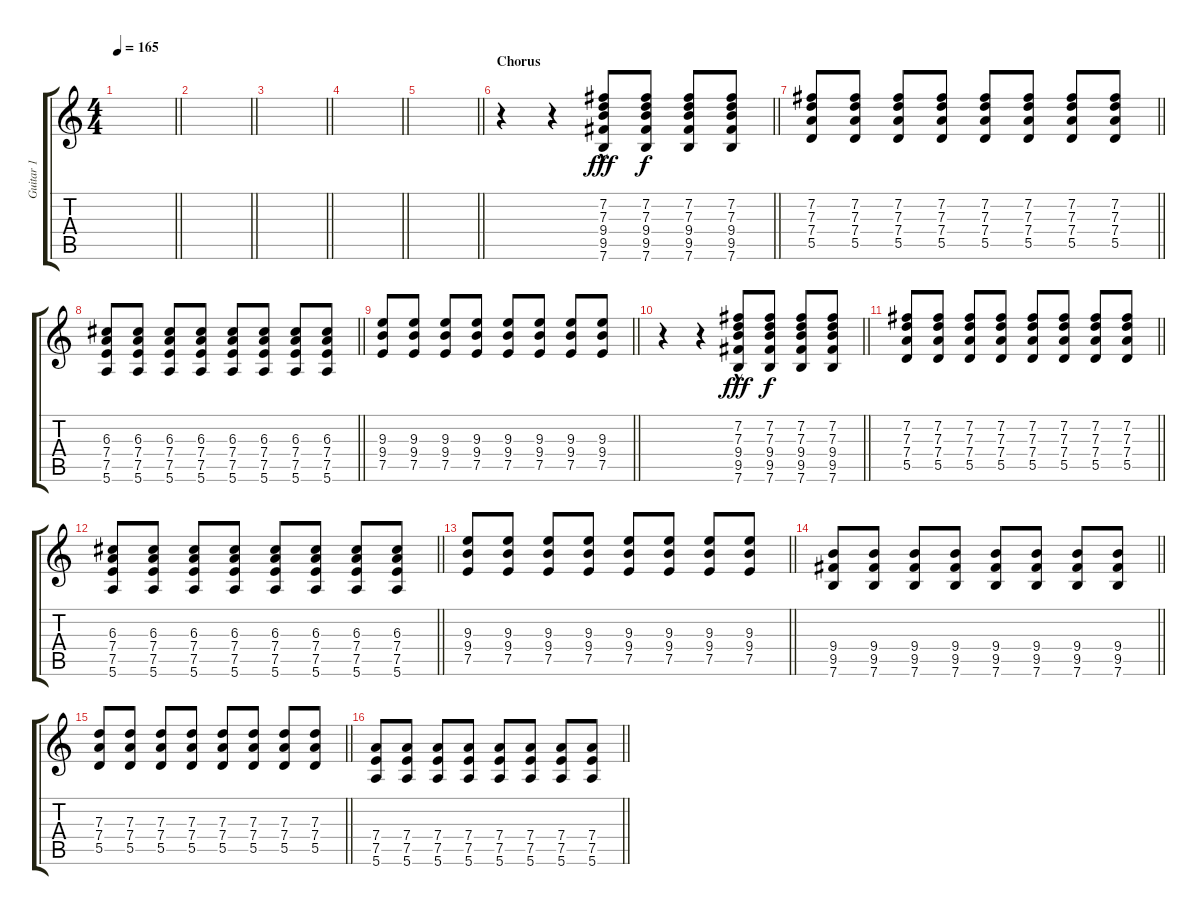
\track ("Guitar 1" "Guitar 1") {instrument distortionguitar}
\staff {score tabs}
\tuning (E4 B3 G3 D3 A2 E2) {hide}
\ts (4 4)
\tempo 165
\clef g2
\barLineRight lightlight
\ks c
|
\barLineRight lightlight
|
\barLineRight lightlight
|
\barLineRight lightlight
|
\barLineRight lightlight
|
\section ("" "Chorus")
\barLineRight lightlight
r.4 r.4 (7.2{hac} 7.3{hac} 9.4{hac} 9.5{hac} 7.6{hac}).8{dy fff} (7.2 7.3 9.4 9.5 7.6).8{dy f} (7.2 7.3 9.4 9.5 7.6).8 (7.2 7.3 9.4 9.5 7.6).8 |
\barLineRight lightlight
(7.2 7.3 7.4 5.5).8 (7.2 7.3 7.4 5.5).8 (7.2 7.3 7.4 5.5).8 (7.2 7.3 7.4 5.5).8 (7.2 7.3 7.4 5.5).8 (7.2 7.3 7.4 5.5).8 (7.2 7.3 7.4 5.5).8 (7.2 7.3 7.4 5.5).8 |
\barLineRight lightlight
(6.3 7.4 7.5 5.6).8 (6.3 7.4 7.5 5.6).8 (6.3 7.4 7.5 5.6).8 (6.3 7.4 7.5 5.6).8 (6.3 7.4 7.5 5.6).8 (6.3 7.4 7.5 5.6).8 (6.3 7.4 7.5 5.6).8 (6.3 7.4 7.5 5.6).8 |
\barLineRight lightlight
(9.3 9.4 7.5).8 (9.3 9.4 7.5).8 (9.3 9.4 7.5).8 (9.3 9.4 7.5).8 (9.3 9.4 7.5).8 (9.3 9.4 7.5).8 (9.3 9.4 7.5).8 (9.3 9.4 7.5).8 |
\barLineRight lightlight
r.4 r.4 (7.2{hac} 7.3{hac} 9.4{hac} 9.5{hac} 7.6{hac}).8{dy fff} (7.2 7.3 9.4 9.5 7.6).8{dy f} (7.2 7.3 9.4 9.5 7.6).8 (7.2 7.3 9.4 9.5 7.6).8 |
\barLineRight lightlight
(7.2 7.3 7.4 5.5).8 (7.2 7.3 7.4 5.5).8 (7.2 7.3 7.4 5.5).8 (7.2 7.3 7.4 5.5).8 (7.2 7.3 7.4 5.5).8 (7.2 7.3 7.4 5.5).8 (7.2 7.3 7.4 5.5).8 (7.2 7.3 7.4 5.5).8 |
\barLineRight lightlight
(6.3 7.4 7.5 5.6).8 (6.3 7.4 7.5 5.6).8 (6.3 7.4 7.5 5.6).8 (6.3 7.4 7.5 5.6).8 (6.3 7.4 7.5 5.6).8 (6.3 7.4 7.5 5.6).8 (6.3 7.4 7.5 5.6).8 (6.3 7.4 7.5 5.6).8 |
\barLineRight lightlight
(9.3 9.4 7.5).8 (9.3 9.4 7.5).8 (9.3 9.4 7.5).8 (9.3 9.4 7.5).8 (9.3 9.4 7.5).8 (9.3 9.4 7.5).8 (9.3 9.4 7.5).8 (9.3 9.4 7.5).8 |
\barLineRight lightlight
(9.4 9.5 7.6).8 (9.4 9.5 7.6).8 (9.4 9.5 7.6).8 (9.4 9.5 7.6).8 (9.4 9.5 7.6).8 (9.4 9.5 7.6).8 (9.4 9.5 7.6).8 (9.4 9.5 7.6).8 |
\barLineRight lightlight
(7.3 7.4 5.5).8 (7.3 7.4 5.5).8 (7.3 7.4 5.5).8 (7.3 7.4 5.5).8 (7.3 7.4 5.5).8 (7.3 7.4 5.5).8 (7.3 7.4 5.5).8 (7.3 7.4 5.5).8 |
\barLineRight lightlight
(7.4 7.5 5.6).8 (7.4 7.5 5.6).8 (7.4 7.5 5.6).8 (7.4 7.5 5.6).8 (7.4 7.5 5.6).8 (7.4 7.5 5.6).8 (7.4 7.5 5.6).8 (7.4 7.5 5.6).8
